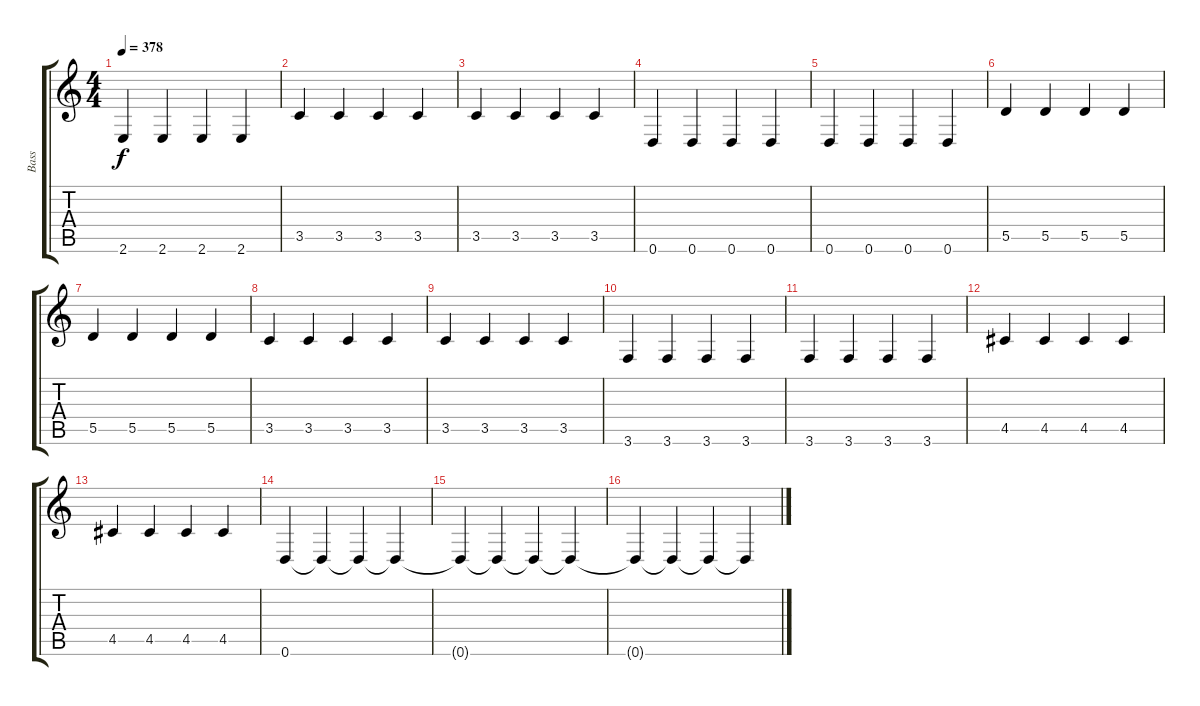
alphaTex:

\track ("Bass" "Bass") {instrument electricbassfinger}
\staff {score tabs}
\tuning (E4 B3 G3 D3 A2 D2) {hide}
\ts (4 4)
\tempo 378
\clef g2
\ks c
2.6.4{dy f} 2.6.4 2.6.4 2.6.4 |
3.5.4 3.5.4 3.5.4 3.5.4 |
3.5.4 3.5.4 3.5.4 3.5.4 |
0.6.4 0.6.4 0.6.4 0.6.4 |
0.6.4 0.6.4 0.6.4 0.6.4 |
5.5.4 5.5.4 5.5.4 5.5.4 |
5.5.4 5.5.4 5.5.4 5.5.4 |
3.5.4 3.5.4 3.5.4 3.5.4 |
3.5.4 3.5.4 3.5.4 3.5.4 |
3.6.4 3.6.4 3.6.4 3.6.4 |
3.6.4 3.6.4 3.6.4 3.6.4 |
4.5.4 4.5.4 4.5.4 4.5.4 |
4.5.4 4.5.4 4.5.4 4.5.4 |
0.6.4 0.6{t}.4 0.6{t}.4 0.6{t}.4 |
0.6{t}.4 0.6{t}.4 0.6{t}.4 0.6{t}.4 |
0.6{t}.4 0.6{t}.4 0.6{t}.4 0.6{t}.4
